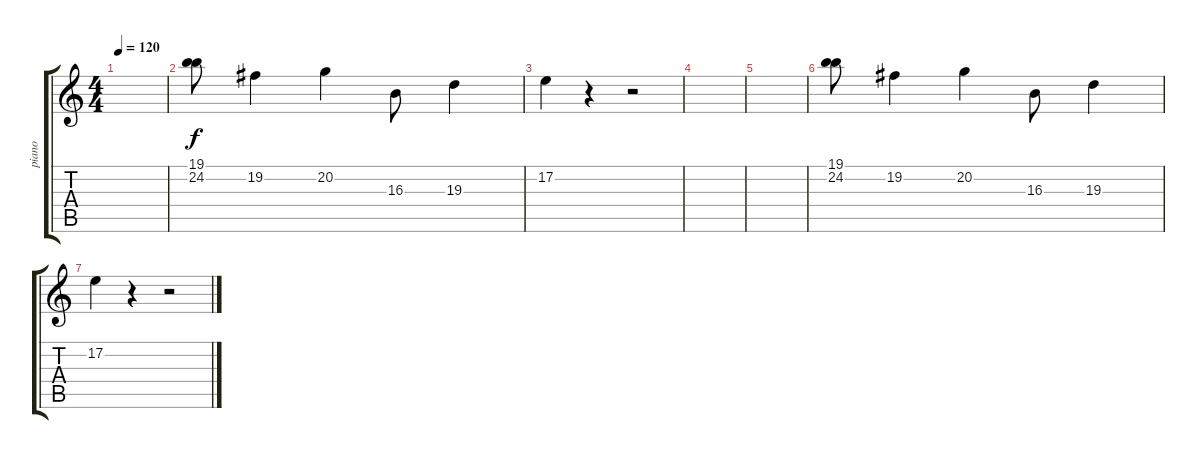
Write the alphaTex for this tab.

\track ("piano" "piano") {instrument brightacousticpiano}
\staff {score tabs}
\tuning (E4 B3 G3 D3 A2 E2) {hide}
\ts (4 4)
\tempo 120
\clef g2
\ks c
|
(19.1 24.2).8 19.2.4 20.2.4 16.3.8 19.3.4 |
17.2.4 r.4 r.2 |
|
|
(19.1 24.2).8 19.2.4 20.2.4 16.3.8 19.3.4 |
17.2.4 r.4 r.2
